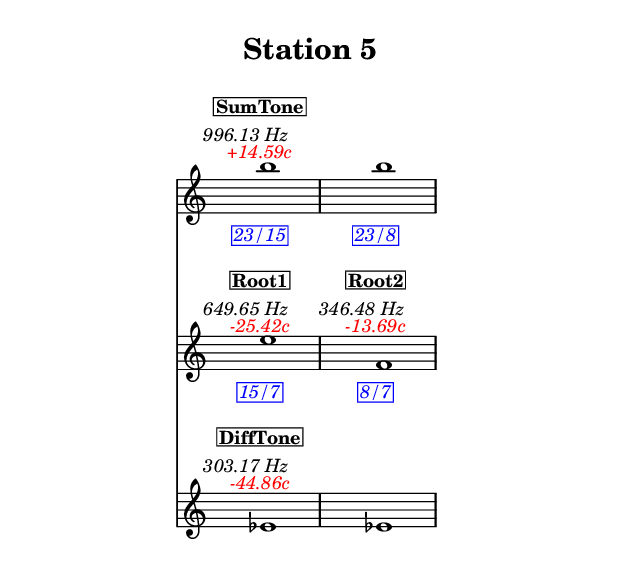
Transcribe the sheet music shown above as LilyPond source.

\version "2.20.0"
\language "english"

#(set-default-paper-size "a6" 'portrait)
#(set-global-staff-size 16)

\header {
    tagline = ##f
    title = \markup {
        \pad-around
            #3
            "Station 5"
        }
}

\layout {
    indent = #25
}

\paper {
    systems-per-page = 1
}

\score {
    \new Score
    <<
        \new Staff
        \with
        {
            \remove Time_signature_engraver
        }
        {
            \clef "treble"
            b''1
            - \tweak color #red
            ^ \markup {
                \halign
                    #0
                    \italic
                        {
                            +14.59c
                        }
                }
            ^ \markup {
                \halign
                    #1
                    \italic
                        {
                            996.13
                            Hz
                        }
                }
            ^ \markup {
                \pad-around
                    #1
                    \box
                        \vcenter
                            \halign
                                #0
                                \bold
                                    {
                                        SumTone
                                    }
                }
            - \tweak color #blue
            _ \markup {
                \pad-around
                    #1
                    \box
                        \halign
                            #0
                            \italic
                                {
                                    23/15
                                }
                }
            \override Score.NonMusicalPaperColumn.padding = #5
            \clef "treble"
            b''1
            - \tweak color #blue
            _ \markup {
                \pad-around
                    #1
                    \box
                        \halign
                            #0
                            \italic
                                {
                                    23/8
                                }
                }
        }
        \new Staff
        \with
        {
            \remove Time_signature_engraver
        }
        {
            \clef "treble"
            e''1
            - \tweak color #red
            ^ \markup {
                \halign
                    #0
                    \italic
                        {
                            -25.42c
                        }
                }
            ^ \markup {
                \halign
                    #1
                    \italic
                        {
                            649.65
                            Hz
                        }
                }
            ^ \markup {
                \pad-around
                    #1
                    \box
                        \vcenter
                            \halign
                                #0
                                \bold
                                    {
                                        Root1
                                    }
                }
            - \tweak color #blue
            _ \markup {
                \pad-around
                    #1
                    \box
                        \halign
                            #0
                            \italic
                                {
                                    15/7
                                }
                }
            \clef "treble"
            f'1
            - \tweak color #red
            ^ \markup {
                \halign
                    #0
                    \italic
                        {
                            -13.69c
                        }
                }
            ^ \markup {
                \halign
                    #1
                    \italic
                        {
                            346.48
                            Hz
                        }
                }
            ^ \markup {
                \pad-around
                    #1
                    \box
                        \vcenter
                            \halign
                                #0
                                \bold
                                    {
                                        Root2
                                    }
                }
            - \tweak color #blue
            _ \markup {
                \pad-around
                    #1
                    \box
                        \halign
                            #0
                            \italic
                                {
                                    8/7
                                }
                }
        }
        \new Staff
        \with
        {
            \remove Time_signature_engraver
        }
        {
            \clef "treble"
            ef'1
            - \tweak color #red
            ^ \markup {
                \halign
                    #0
                    \italic
                        {
                            -44.86c
                        }
                }
            ^ \markup {
                \halign
                    #1
                    \italic
                        {
                            303.17
                            Hz
                        }
                }
            ^ \markup {
                \pad-around
                    #1
                    \box
                        \vcenter
                            \halign
                                #0
                                \bold
                                    {
                                        DiffTone
                                    }
                }
            \clef "treble"
            ef'1
        }
    >>
}